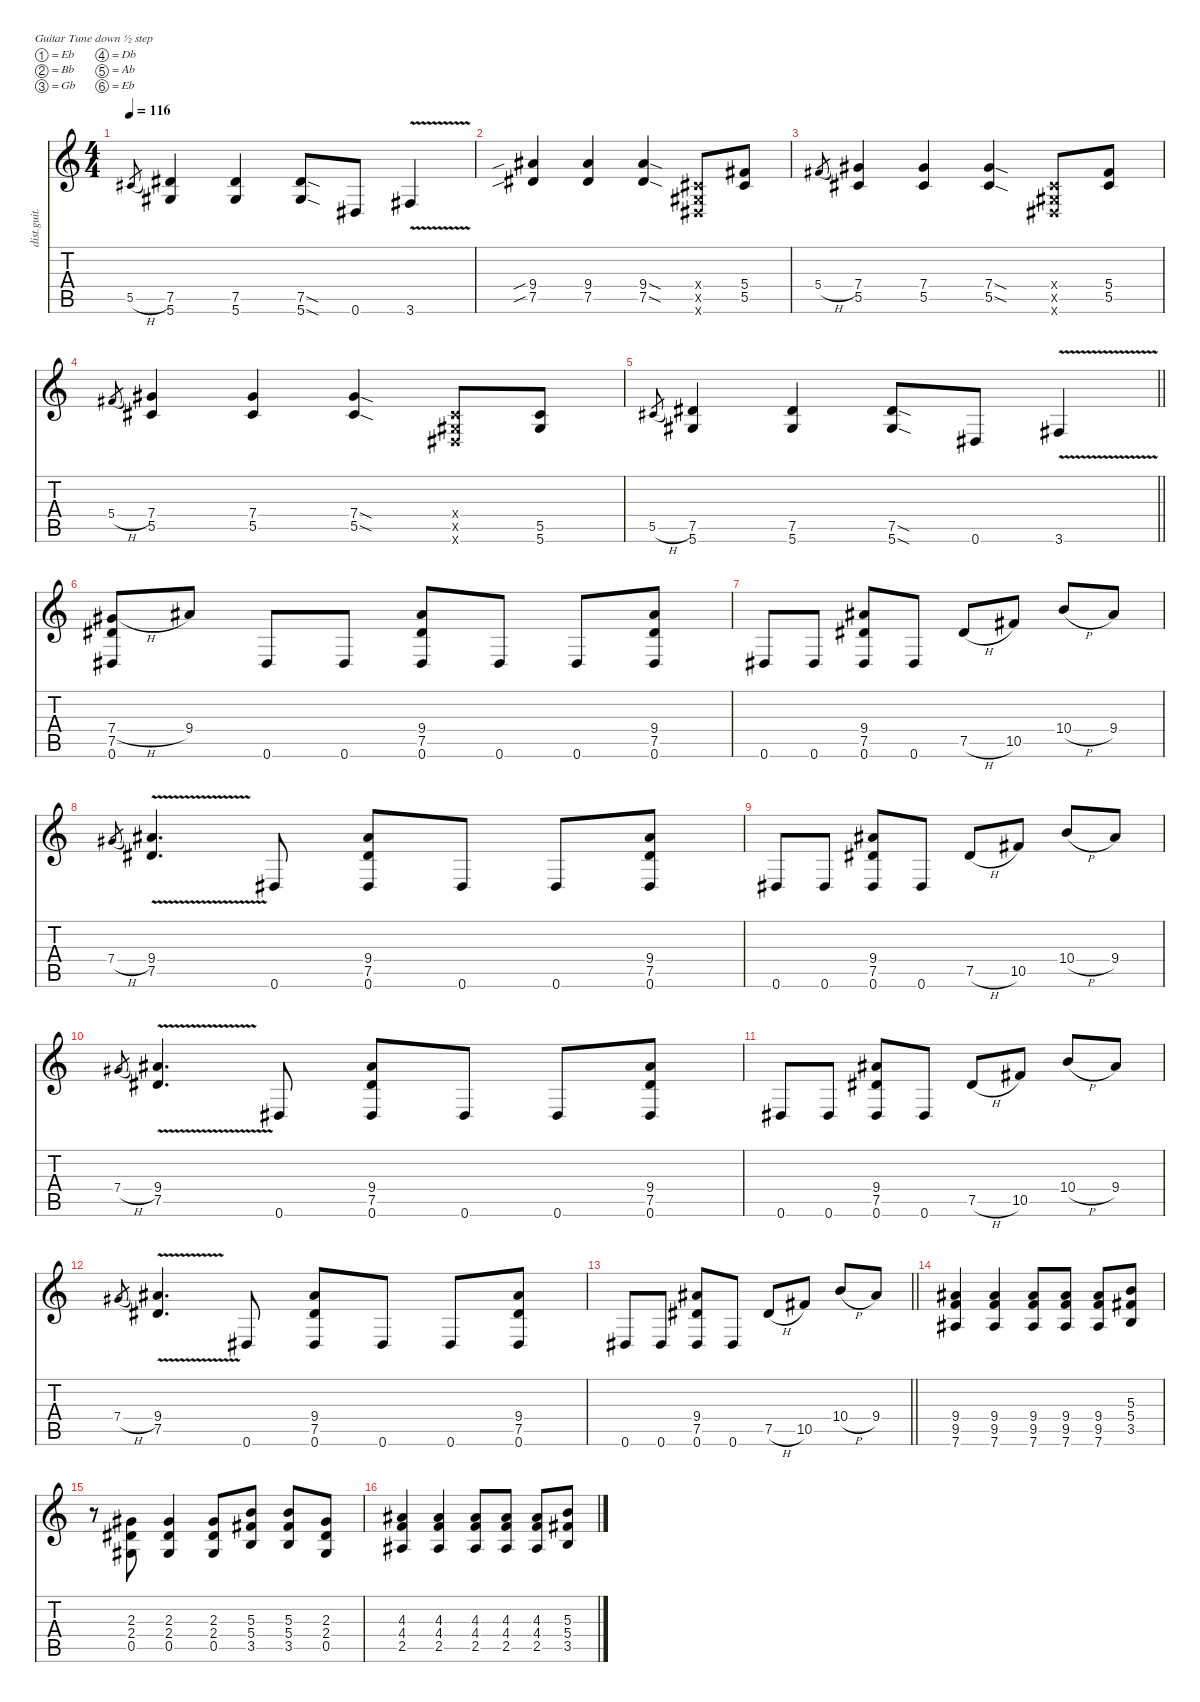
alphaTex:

\defaultSystemsLayout 4
\hideDynamics
\bracketExtendMode nobrackets
\otherSystemsTrackNameOrientation horizontal
\track ("Guit 2" "dist.guit.") {instrument distortionguitar}
\staff {score tabs}
\tuning (Eb4 Bb3 Gb3 Db3 Ab2 Eb2)
\ts (4 4)
\tempo 116
\clef g2
\ks c
5.5{h acc #}.8{gr dy mf beam Up} (7.5{acc #} 5.6{acc #}).4{dy f beam Up} (7.5{acc #} 5.6{acc #}).4{beam Up} (7.5{sod acc #} 5.6{sod acc #}).8{beam Up} 0.6{acc #}.8{beam Up} 3.6{v acc #}.4{beam Up} |
(9.4{sib acc #} 7.5{sib acc #}).4{beam Up} (9.4{acc #} 7.5{acc #}).4{beam Up} (9.4{sod acc #} 7.5{sod acc #}).4{beam Up} (0.4{x acc #} 0.5{x acc #} 0.6{x acc #}).8{beam Up} (5.4{acc #} 5.5{acc #}).8{beam Up} |
5.4{h acc #}.8{gr dy mf beam Up} (7.4{acc #} 5.5{acc #}).4{dy f beam Up} (7.4{acc #} 5.5{acc #}).4{beam Up} (7.4{sod acc #} 5.5{sod acc #}).4{beam Up} (0.4{x acc #} 0.5{x acc #} 0.6{x acc #}).8{beam Up} (5.4{acc #} 5.5{acc #}).8{beam Up} |
5.4{h acc #}.8{gr dy mf beam Up} (7.4{acc #} 5.5{acc #}).4{dy f beam Up} (7.4{acc #} 5.5{acc #}).4{beam Up} (7.4{sod acc #} 5.5{sod acc #}).4{beam Up} (0.4{x acc #} 0.5{x acc #} 0.6{x acc #}).8{beam Up} (5.5{acc #} 5.6{acc #}).8{beam Up} |
\barLineRight lightlight
5.5{h acc #}.8{gr dy mf beam Up} (7.5{acc #} 5.6{acc #}).4{dy f beam Up} (7.5{acc #} 5.6{acc #}).4{beam Up} (7.5{sod acc #} 5.6{sod acc #}).8{beam Up} 0.6{acc #}.8{beam Up} 3.6{v acc #}.4{beam Up} |
(7.4{h acc #} 7.5{acc #} 0.6{acc #}).8{beam Up} 9.4{acc #}.8{beam Up} 0.6{acc #}.8{beam Up} 0.6{acc #}.8{beam Up} (9.4{acc #} 7.5{acc #} 0.6{acc #}).8{beam Up} 0.6{acc #}.8{beam Up} 0.6{acc #}.8{beam Up} (9.4{acc #} 7.5{acc #} 0.6{acc #}).8{beam Up} |
0.6{acc #}.8{beam Up} 0.6{acc #}.8{beam Up} (9.4{acc #} 7.5{acc #} 0.6{acc #}).8{beam Up} 0.6{acc #}.8{beam Up} 7.5{h acc #}.8{beam Up} 10.5{acc #}.8{beam Up} 10.4{h}.8{beam Up} 9.4{acc #}.8{beam Up} |
7.4{h acc #}.8{gr dy mf beam Up} (9.4{v acc #} 7.5{v acc #}).4{d dy f beam Up} 0.6{acc #}.8{beam Up} (9.4{acc #} 7.5{acc #} 0.6{acc #}).8{beam Up} 0.6{acc #}.8{beam Up} 0.6{acc #}.8{beam Up} (9.4{acc #} 7.5{acc #} 0.6{acc #}).8{beam Up} |
0.6{acc #}.8{beam Up} 0.6{acc #}.8{beam Up} (9.4{acc #} 7.5{acc #} 0.6{acc #}).8{beam Up} 0.6{acc #}.8{beam Up} 7.5{h acc #}.8{beam Up} 10.5{acc #}.8{beam Up} 10.4{h}.8{beam Up} 9.4{acc #}.8{beam Up} |
7.4{h acc #}.8{gr dy mf beam Up} (9.4{v acc #} 7.5{v acc #}).4{d dy f beam Up} 0.6{acc #}.8{beam Up} (9.4{acc #} 7.5{acc #} 0.6{acc #}).8{beam Up} 0.6{acc #}.8{beam Up} 0.6{acc #}.8{beam Up} (9.4{acc #} 7.5{acc #} 0.6{acc #}).8{beam Up} |
0.6{acc #}.8{beam Up} 0.6{acc #}.8{beam Up} (9.4{acc #} 7.5{acc #} 0.6{acc #}).8{beam Up} 0.6{acc #}.8{beam Up} 7.5{h acc #}.8{beam Up} 10.5{acc #}.8{beam Up} 10.4{h}.8{beam Up} 9.4{acc #}.8{beam Up} |
7.4{h acc #}.8{gr dy mf beam Up} (9.4{v acc #} 7.5{v acc #}).4{d dy f beam Up} 0.6{acc #}.8{beam Up} (9.4{acc #} 7.5{acc #} 0.6{acc #}).8{beam Up} 0.6{acc #}.8{beam Up} 0.6{acc #}.8{beam Up} (9.4{acc #} 7.5{acc #} 0.6{acc #}).8{beam Up} |
\barLineRight lightlight
0.6{acc #}.8{beam Up} 0.6{acc #}.8{beam Up} (9.4{acc #} 7.5{acc #} 0.6{acc #}).8{beam Up} 0.6{acc #}.8{beam Up} 7.5{h acc #}.8{beam Up} 10.5{acc #}.8{beam Up} 10.4{h}.8{beam Up} 9.4{acc #}.8{beam Up} |
(9.4{acc #} 9.5 7.6{acc #}).4{beam Up} (9.4{acc #} 9.5 7.6{acc #}).4{beam Up} (9.4{acc #} 9.5 7.6{acc #}).8{beam Up} (9.4{acc #} 9.5 7.6{acc #}).8{beam Up} (9.4{acc #} 9.5 7.6{acc #}).8{beam Up} (5.3 5.4{acc #} 3.5).8{beam Up} |
r.8{beam Down} (2.3{acc #} 2.4{acc #} 0.5{acc #}).8{beam Up} (2.3{acc #} 2.4{acc #} 0.5{acc #}).4{beam Up} (2.3{acc #} 2.4{acc #} 0.5{acc #}).8{beam Up} (5.3 5.4{acc #} 3.5).8{beam Up} (5.3 5.4{acc #} 3.5).8{beam Up} (2.3{acc #} 2.4{acc #} 0.5{acc #}).8{beam Up} |
(4.3{acc #} 4.4 2.5{acc #}).4{beam Up} (4.3{acc #} 4.4 2.5{acc #}).4{beam Up} (4.3{acc #} 4.4 2.5{acc #}).8{beam Up} (4.3{acc #} 4.4 2.5{acc #}).8{beam Up} (4.3{acc #} 4.4 2.5{acc #}).8{beam Up} (5.3 5.4{acc #} 3.5).8{beam Up}
